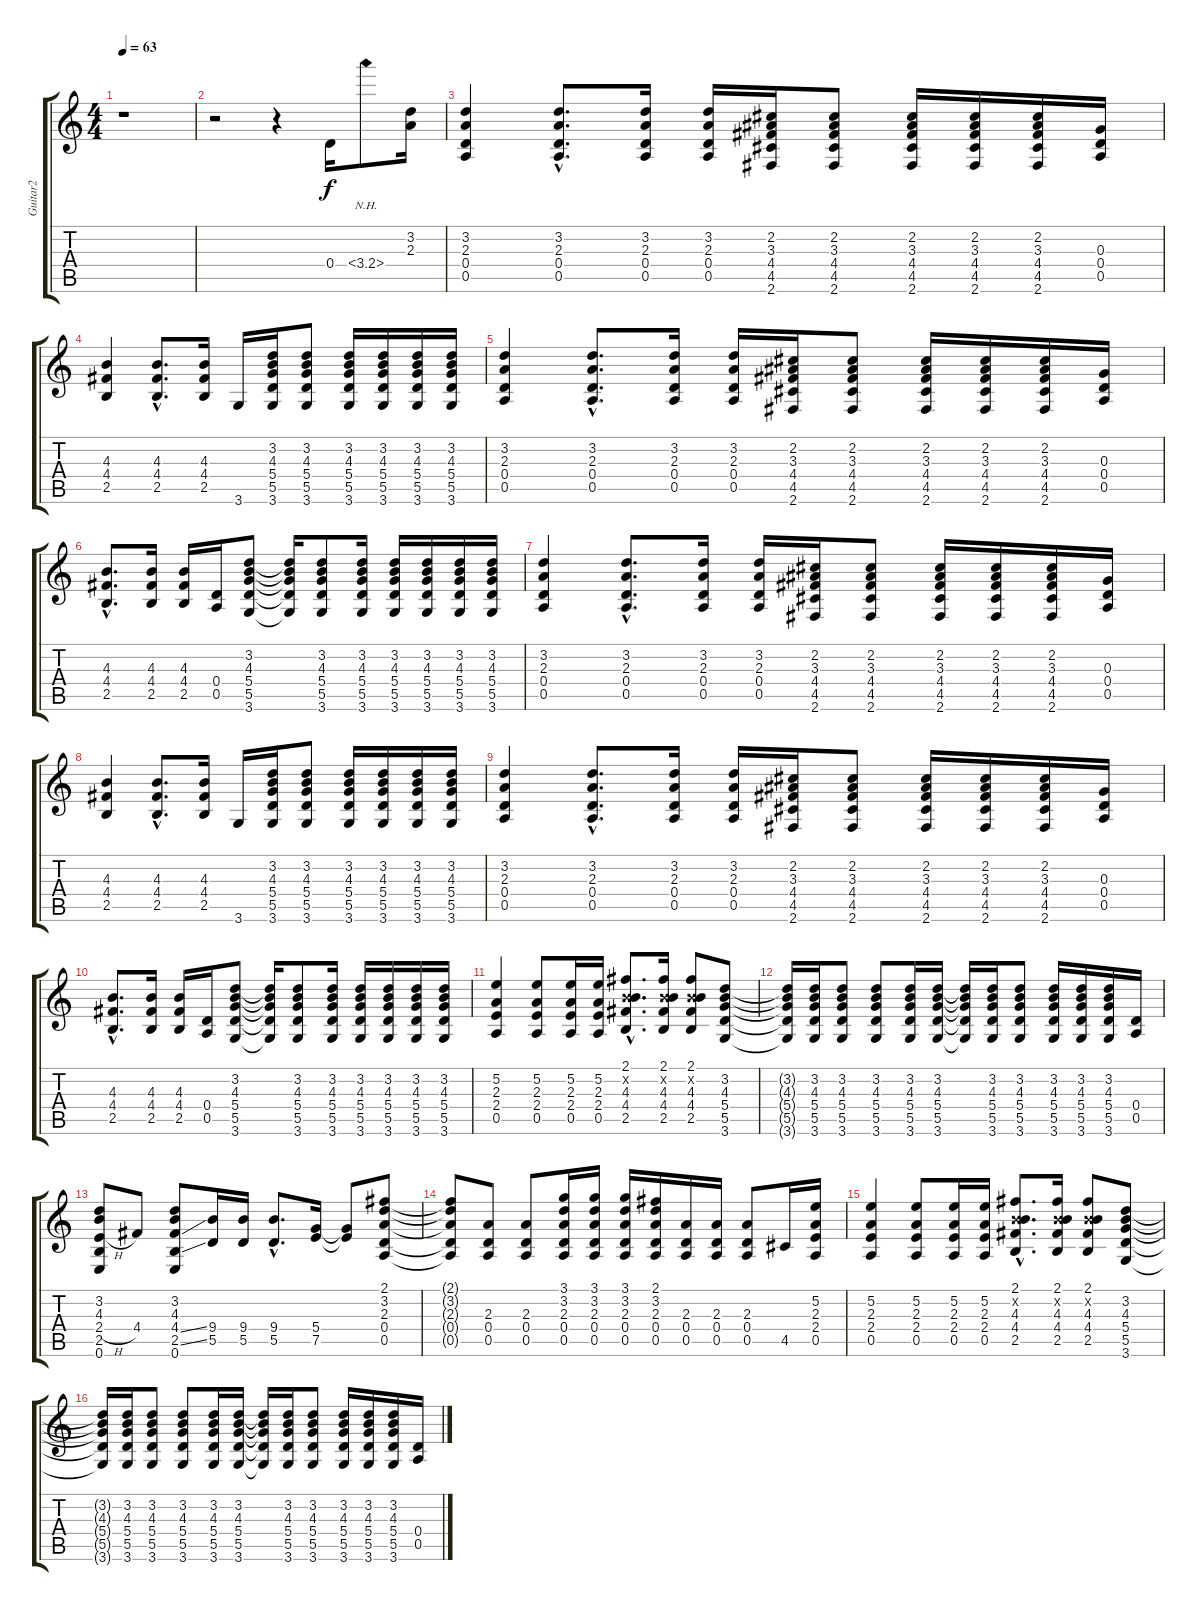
\track ("Guitar2" "Guitar2") {instrument distortionguitar}
\staff {score tabs}
\tuning (E4 B3 G3 D3 A2 E2) {hide}
\ts (4 4)
\tempo 63
\clef g2
\ks c
r.1{dy f} |
r.2 r.4 0.4.16 3.4{nh}.8 (3.2 2.3).16 |
(3.2 2.3 0.4 0.5).4 (3.2{hac} 2.3{hac} 0.4{hac} 0.5{hac}).8{d} (3.2 2.3 0.4 0.5).16 (3.2 2.3 0.4 0.5).16 (2.2 3.3 4.4 4.5 2.6).16 (2.2 3.3 4.4 4.5 2.6).8 (2.2 3.3 4.4 4.5 2.6).16 (2.2 3.3 4.4 4.5 2.6).16 (2.2 3.3 4.4 4.5 2.6).16 (0.3 0.4 0.5).16 |
(4.3 4.4 2.5).4 (4.3{hac} 4.4{hac} 2.5{hac}).8{d} (4.3 4.4 2.5).16 3.6.16 (3.2 4.3 5.4 5.5 3.6).16 (3.2 4.3 5.4 5.5 3.6).8 (3.2 4.3 5.4 5.5 3.6).16 (3.2 4.3 5.4 5.5 3.6).16 (3.2 4.3 5.4 5.5 3.6).16 (3.2 4.3 5.4 5.5 3.6).16 |
(3.2 2.3 0.4 0.5).4 (3.2{hac} 2.3{hac} 0.4{hac} 0.5{hac}).8{d} (3.2 2.3 0.4 0.5).16 (3.2 2.3 0.4 0.5).16 (2.2 3.3 4.4 4.5 2.6).16 (2.2 3.3 4.4 4.5 2.6).8 (2.2 3.3 4.4 4.5 2.6).16 (2.2 3.3 4.4 4.5 2.6).16 (2.2 3.3 4.4 4.5 2.6).16 (0.3 0.4 0.5).16 |
(4.3{hac} 4.4{hac} 2.5{hac}).8{d} (4.3 4.4 2.5).16 (4.3 4.4 2.5).16 (0.4 0.5).16 (3.2 4.3 5.4 5.5 3.6).8 (3.2{t} 4.3{t} 5.4{t} 5.5{t} 3.6{t}).16 (3.2 4.3 5.4 5.5 3.6).8 (3.2 4.3 5.4 5.5 3.6).16 (3.2 4.3 5.4 5.5 3.6).16 (3.2 4.3 5.4 5.5 3.6).16 (3.2 4.3 5.4 5.5 3.6).16 (3.2 4.3 5.4 5.5 3.6).16 |
(3.2 2.3 0.4 0.5).4 (3.2{hac} 2.3{hac} 0.4{hac} 0.5{hac}).8{d} (3.2 2.3 0.4 0.5).16 (3.2 2.3 0.4 0.5).16 (2.2 3.3 4.4 4.5 2.6).16 (2.2 3.3 4.4 4.5 2.6).8 (2.2 3.3 4.4 4.5 2.6).16 (2.2 3.3 4.4 4.5 2.6).16 (2.2 3.3 4.4 4.5 2.6).16 (0.3 0.4 0.5).16 |
(4.3 4.4 2.5).4 (4.3{hac} 4.4{hac} 2.5{hac}).8{d} (4.3 4.4 2.5).16 3.6.16 (3.2 4.3 5.4 5.5 3.6).16 (3.2 4.3 5.4 5.5 3.6).8 (3.2 4.3 5.4 5.5 3.6).16 (3.2 4.3 5.4 5.5 3.6).16 (3.2 4.3 5.4 5.5 3.6).16 (3.2 4.3 5.4 5.5 3.6).16 |
(3.2 2.3 0.4 0.5).4 (3.2{hac} 2.3{hac} 0.4{hac} 0.5{hac}).8{d} (3.2 2.3 0.4 0.5).16 (3.2 2.3 0.4 0.5).16 (2.2 3.3 4.4 4.5 2.6).16 (2.2 3.3 4.4 4.5 2.6).8 (2.2 3.3 4.4 4.5 2.6).16 (2.2 3.3 4.4 4.5 2.6).16 (2.2 3.3 4.4 4.5 2.6).16 (0.3 0.4 0.5).16 |
(4.3{hac} 4.4{hac} 2.5{hac}).8{d} (4.3 4.4 2.5).16 (4.3 4.4 2.5).16 (0.4 0.5).16 (3.2 4.3 5.4 5.5 3.6).8 (3.2{t} 4.3{t} 5.4{t} 5.5{t} 3.6{t}).16 (3.2 4.3 5.4 5.5 3.6).8 (3.2 4.3 5.4 5.5 3.6).16 (3.2 4.3 5.4 5.5 3.6).16 (3.2 4.3 5.4 5.5 3.6).16 (3.2 4.3 5.4 5.5 3.6).16 (3.2 4.3 5.4 5.5 3.6).16 |
(5.2 2.3 2.4 0.5).4 (5.2 2.3 2.4 0.5).8 (5.2 2.3 2.4 0.5).16 (5.2 2.3 2.4 0.5).16 (2.1{hac} 0.2{hac x} 4.3{hac} 4.4{hac} 2.5{hac}).8{d} (2.1 0.2{x} 4.3 4.4 2.5).16 (2.1 0.2{x} 4.3 4.4 2.5).8 (3.2 4.3 5.4 5.5 3.6).8 |
(3.2{t} 4.3{t} 5.4{t} 5.5{t} 3.6{t}).16 (3.2 4.3 5.4 5.5 3.6).16 (3.2 4.3 5.4 5.5 3.6).8 (3.2 4.3 5.4 5.5 3.6).8 (3.2 4.3 5.4 5.5 3.6).16 (3.2 4.3 5.4 5.5 3.6).16 (3.2{t} 4.3{t} 5.4{t} 5.5{t} 3.6{t}).16 (3.2 4.3 5.4 5.5 3.6).16 (3.2 4.3 5.4 5.5 3.6).8 (3.2 4.3 5.4 5.5 3.6).16 (3.2 4.3 5.4 5.5 3.6).16 (3.2 4.3 5.4 5.5 3.6).16 (0.4 0.5).16 |
(3.2 4.3 2.4{h} 2.5 0.6).8 4.4.8 (3.2 4.3 4.4{ss} 2.5{ss} 0.6).8 (9.4 5.5).16 (9.4 5.5).16 (9.4{hac} 5.5{hac}).8{d} (5.4 7.5).16 (5.4{t} 7.5{t}).8 (2.1 3.2 2.3 0.4 0.5).8 |
(2.1{t} 3.2{t} 2.3{t} 0.4{t} 0.5{t}).8 (2.3 0.4 0.5).8 (2.3 0.4 0.5).8 (3.1 3.2 2.3 0.4 0.5).16 (3.1 3.2 2.3 0.4 0.5).16 (3.1 3.2 2.3 0.4 0.5).16 (2.1 3.2 2.3 0.4 0.5).16 (2.3 0.4 0.5).16 (2.3 0.4 0.5).16 (2.3 0.4 0.5).8 4.5.16 (5.2 2.3 2.4 0.5).16 |
(5.2 2.3 2.4 0.5).4 (5.2 2.3 2.4 0.5).8 (5.2 2.3 2.4 0.5).16 (5.2 2.3 2.4 0.5).16 (2.1{hac} 0.2{hac x} 4.3{hac} 4.4{hac} 2.5{hac}).8{d} (2.1 0.2{x} 4.3 4.4 2.5).16 (2.1 0.2{x} 4.3 4.4 2.5).8 (3.2 4.3 5.4 5.5 3.6).8 |
(3.2{t} 4.3{t} 5.4{t} 5.5{t} 3.6{t}).16 (3.2 4.3 5.4 5.5 3.6).16 (3.2 4.3 5.4 5.5 3.6).8 (3.2 4.3 5.4 5.5 3.6).8 (3.2 4.3 5.4 5.5 3.6).16 (3.2 4.3 5.4 5.5 3.6).16 (3.2{t} 4.3{t} 5.4{t} 5.5{t} 3.6{t}).16 (3.2 4.3 5.4 5.5 3.6).16 (3.2 4.3 5.4 5.5 3.6).8 (3.2 4.3 5.4 5.5 3.6).16 (3.2 4.3 5.4 5.5 3.6).16 (3.2 4.3 5.4 5.5 3.6).16 (0.4 0.5).16
